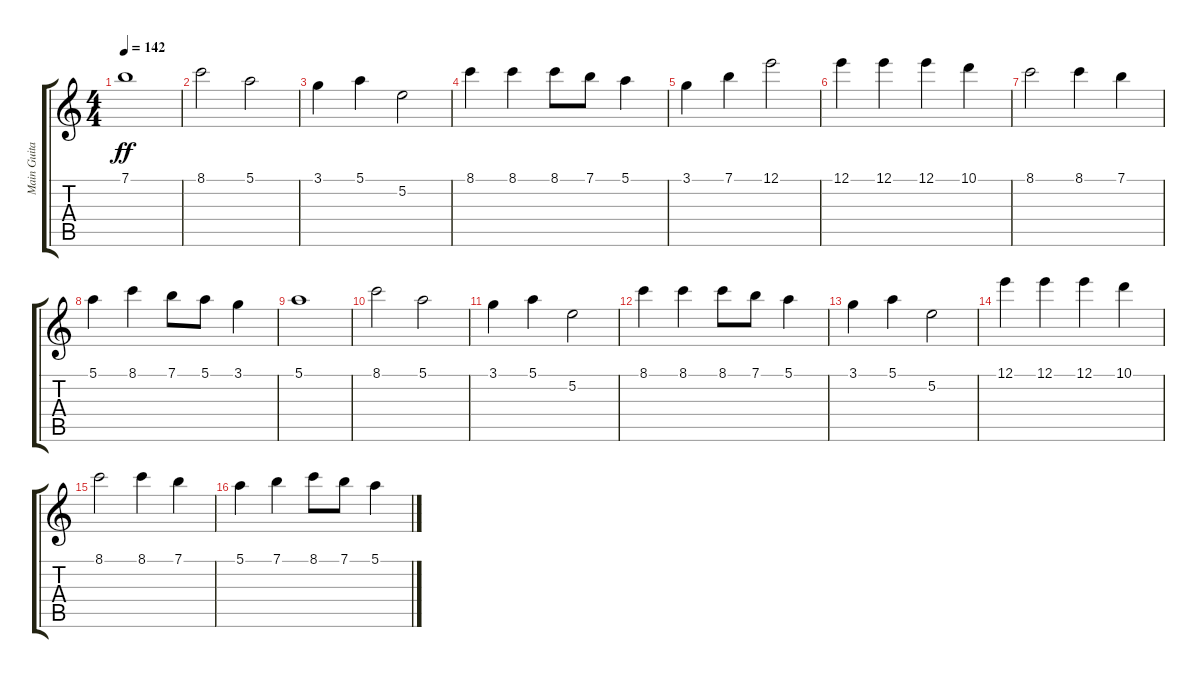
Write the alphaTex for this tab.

\track ("Main Guitare" "Main Guita") {instrument acousticguitarsteel}
\staff {score tabs}
\tuning (E4 B3 G3 D3 A2 E2) {hide}
\ts (4 4)
\tempo 142
\clef g2
\ks c
7.1.1{dy ff} |
8.1.2 5.1.2 |
3.1.4 5.1.4 5.2.2 |
8.1.4 8.1.4 8.1.8 7.1.8 5.1.4 |
3.1.4 7.1.4 12.1.2 |
12.1.4 12.1.4 12.1.4 10.1.4 |
8.1.2 8.1.4 7.1.4 |
5.1.4 8.1.4 7.1.8 5.1.8 3.1.4 |
5.1.1 |
8.1.2 5.1.2 |
3.1.4 5.1.4 5.2.2 |
8.1.4 8.1.4 8.1.8 7.1.8 5.1.4 |
3.1.4 5.1.4 5.2.2 |
12.1.4 12.1.4 12.1.4 10.1.4 |
8.1.2 8.1.4 7.1.4 |
5.1.4 7.1.4 8.1.8 7.1.8 5.1.4
